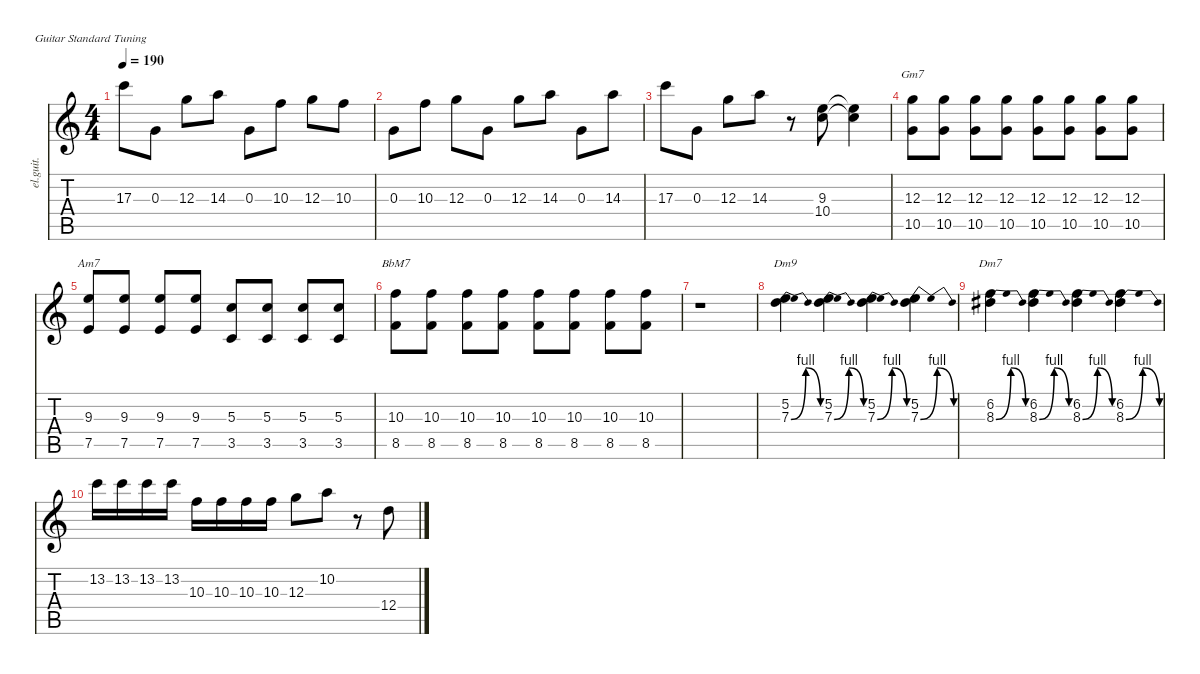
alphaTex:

\defaultSystemsLayout 4
\hideDynamics
\bracketExtendMode nobrackets
\track ("Clean Guitar" "el.guit.") {solo instrument electricguitarclean}
\staff {score tabs}
\tuning (E4 B3 G3 D3 A2 E2)
\chord ("Gm7" x x 12 x 10 x) {firstfret 10 showdiagram false showfingering false}
\chord ("Am7" x x 9 x 7 x) {firstfret 7 showdiagram false showfingering false}
\chord ("BbM7" x x 10 x 8 x) {firstfret 8 showdiagram false showfingering false}
\chord ("Dm9" x 5 7 x x x) {firstfret 5 showdiagram false showfingering false}
\chord ("Dm7" x 6 8 x x x) {firstfret 6 showdiagram false showfingering false}
\ts (4 4)
\tempo 190
\clef g2
\ks c
17.3.8{dy mf beam Down} 0.3.8{beam Down} 12.3.8{beam Down} 14.3.8{beam Down} 0.3.8{beam Down} 10.3.8{beam Down} 12.3.8{beam Down} 10.3.8{beam Down} |
0.3.8{beam Down} 10.3.8{beam Down} 12.3.8{beam Down} 0.3.8{beam Down} 12.3.8{beam Down} 14.3.8{beam Down} 0.3.8{beam Down} 14.3.8{beam Down} |
17.3.8{beam Down} 0.3.8{beam Down} 12.3.8{beam Down} 14.3.8{beam Down} r.8{beam Down} (9.3 10.4).8{beam Down} (9.3{t} 10.4{t}).4{beam Down} |
(12.3 10.5).8{ch "Gm7" beam Down} (12.3 10.5).8{beam Down} (12.3 10.5).8{beam Down} (12.3 10.5).8{beam Down} (12.3 10.5).8{beam Down} (12.3 10.5).8{beam Down} (12.3 10.5).8{beam Down} (12.3 10.5).8{beam Down} |
(7.5 9.3).8{ch "Am7" beam Up} (7.5 9.3).8{beam Up} (7.5 9.3).8{beam Up} (7.5 9.3).8{beam Up} (5.3 3.5).8{beam Up} (5.3 3.5).8{beam Up} (5.3 3.5).8{beam Up} (5.3 3.5).8{beam Up} |
(8.5 10.3).8{ch "BbM7" beam Down} (8.5 10.3).8{beam Down} (8.5 10.3).8{beam Down} (8.5 10.3).8{beam Down} (8.5 10.3).8{beam Down} (8.5 10.3).8{beam Down} (8.5 10.3).8{beam Down} (8.5 10.3).8{beam Down} |
r.1{beam Down} |
(5.2 7.3{be (bendrelease 0 0 10.2 4 20.4 4 30 0)}).4{ch "Dm9" beam Down} (5.2 7.3{be (bendrelease 0 0 10.2 4 20.4 4 30 0)}).4{beam Down} (5.2 7.3{be (bendrelease 0 0 10.2 4 20.4 4 30 0)}).4{beam Down} (5.2 7.3{be (bendrelease 0 0 10.2 4 20.4 4 30 0)}).4{beam Down} |
(6.2 8.3{be (bendrelease 0 0 10.2 4 20.4 4 30 0) acc #}).4{ch "Dm7" beam Down} (6.2 8.3{be (bendrelease 0 0 10.2 4 20.4 4 30 0) acc #}).4{beam Down} (6.2 8.3{be (bendrelease 0 0 10.2 4 20.4 4 30 0) acc #}).4{beam Down} (6.2 8.3{be (bendrelease 0 0 10.2 4 20.4 4 30 0) acc #}).4{beam Down} |
13.2.16{beam Down} 13.2.16{beam Down} 13.2.16{beam Down} 13.2.16{beam Down} 10.3.16{beam Down} 10.3.16{beam Down} 10.3.16{beam Down} 10.3.16{beam Down} 12.3.8{beam Down} 10.2.8{beam Down} r.8{beam Down} 12.4.8{beam Down}
